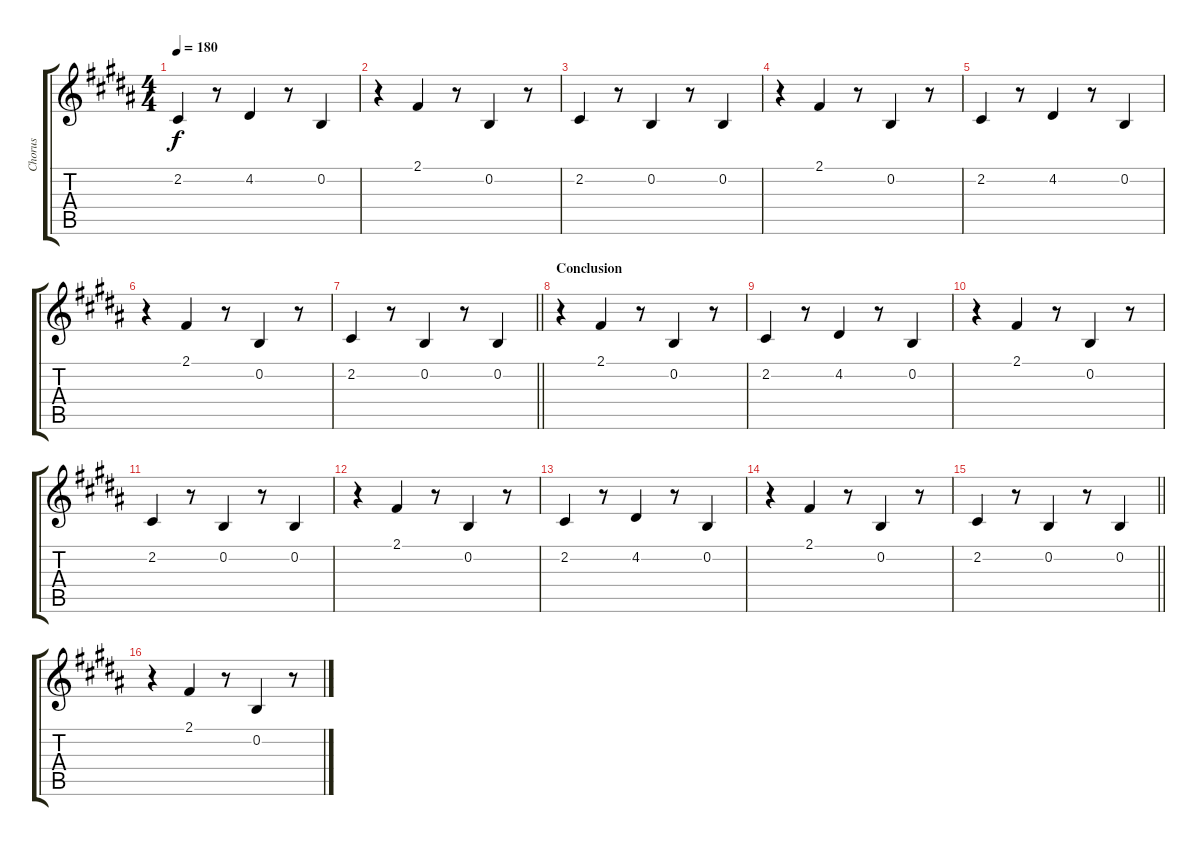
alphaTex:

\track ("Chorus" "Chorus") {instrument flute}
\staff {score tabs}
\tuning (E4 B3 G3 D3 A2 E2) {hide}
\ts (4 4)
\tempo 180
\clef g2
\ks b
2.2.4{dy f} r.8 4.2.4 r.8 0.2.4 |
r.4 2.1.4 r.8 0.2.4 r.8 |
2.2.4 r.8 0.2.4 r.8 0.2.4 |
r.4 2.1.4 r.8 0.2.4 r.8 |
2.2.4 r.8 4.2.4 r.8 0.2.4 |
r.4 2.1.4 r.8 0.2.4 r.8 |
\barLineRight lightlight
2.2.4 r.8 0.2.4 r.8 0.2.4 |
\section ("" "Conclusion")
r.4 2.1.4 r.8 0.2.4 r.8 |
2.2.4 r.8 4.2.4 r.8 0.2.4 |
r.4 2.1.4 r.8 0.2.4 r.8 |
2.2.4 r.8 0.2.4 r.8 0.2.4 |
r.4 2.1.4 r.8 0.2.4 r.8 |
2.2.4 r.8 4.2.4 r.8 0.2.4 |
r.4 2.1.4 r.8 0.2.4 r.8 |
\barLineRight lightlight
2.2.4 r.8 0.2.4 r.8 0.2.4 |
r.4 2.1.4 r.8 0.2.4 r.8
